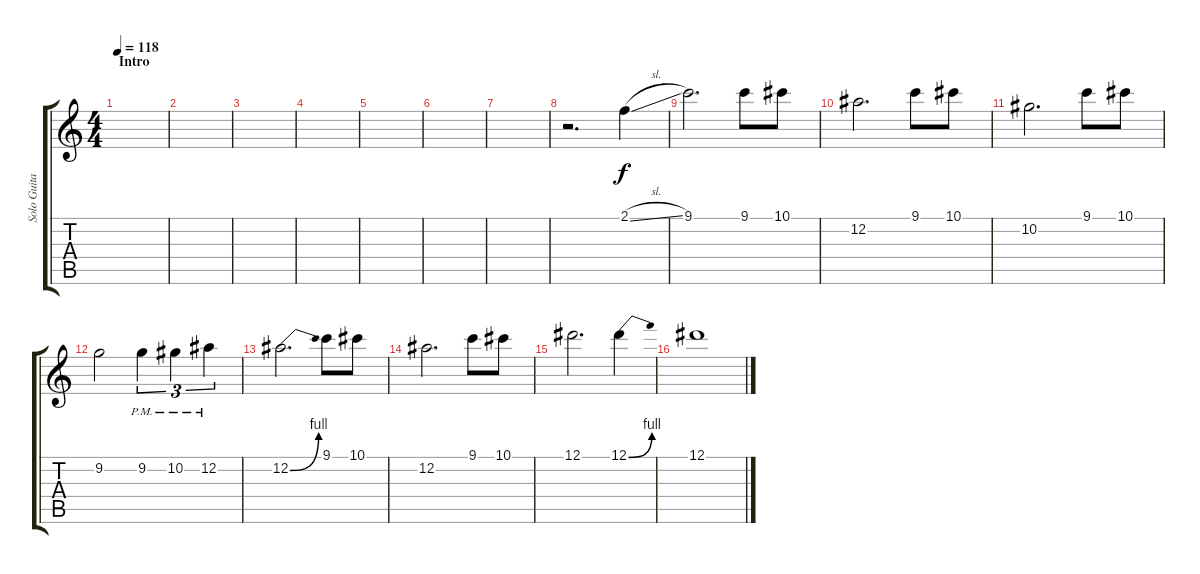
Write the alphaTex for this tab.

\track ("Solo Guitar" "Solo Guita") {instrument distortionguitar}
\staff {score tabs}
\tuning (Eb4 Bb3 Gb3 Db3 Ab2 Eb2) {hide}
\ts (4 4)
\section ("" "Intro")
\tempo 118
\clef g2
\ks c
|
|
|
|
|
|
|
r.2{d} 2.1{sl}.4 |
9.1.2{d} 9.1.8 10.1.8 |
12.2.2{d} 9.1.8 10.1.8 |
10.2.2{d} 9.1.8 10.1.8 |
9.2.2 9.2{pm}.4{tu (3 2)} 10.2{pm}.4{tu (3 2)} 12.2{pm}.4{tu (3 2)} |
12.2{be (bend 0 0 60 4)}.2{d} 9.1.8 10.1.8 |
12.2.2{d} 9.1.8 10.1.8 |
12.1.2{d} 12.1{be (bend 0 0 60 4)}.4 |
12.1.1
